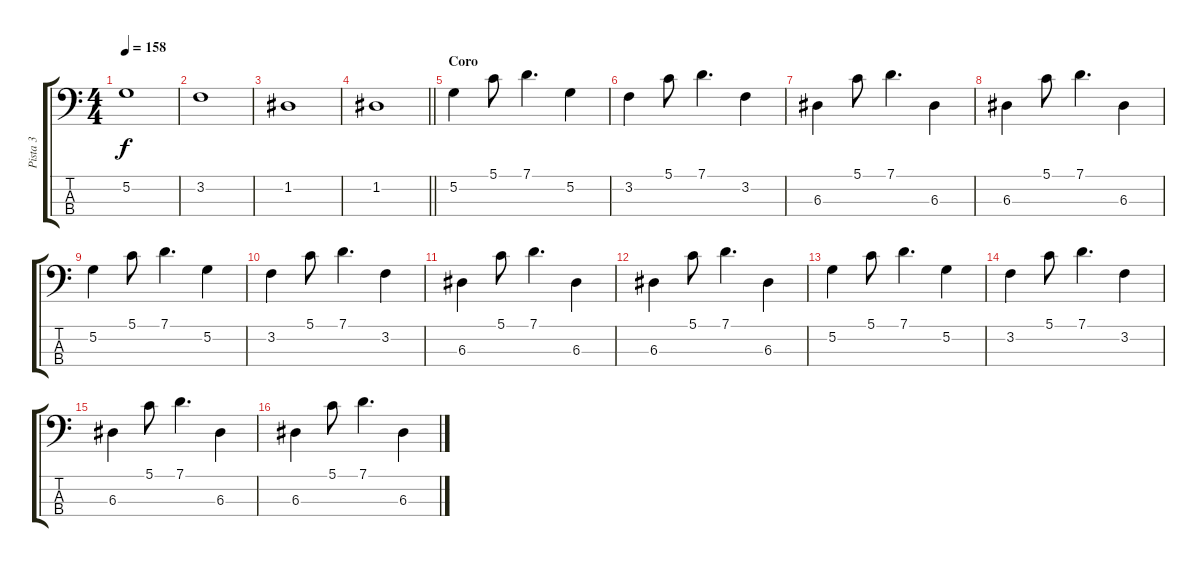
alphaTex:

\track ("Pista 3" "Pista 3") {instrument electricbassfinger}
\staff {score tabs}
\tuning (G2 D2 A1 E1) {hide}
\ts (4 4)
\tempo 158
\clef f4
\ks c
5.2.1{dy f} |
3.2.1 |
1.2.1 |
\barLineRight lightlight
1.2.1 |
\section ("" "Coro")
5.2.4 5.1.8 7.1.4{d} 5.2.4 |
3.2.4 5.1.8 7.1.4{d} 3.2.4 |
6.3.4 5.1.8 7.1.4{d} 6.3.4 |
6.3.4 5.1.8 7.1.4{d} 6.3.4 |
5.2.4 5.1.8 7.1.4{d} 5.2.4 |
3.2.4 5.1.8 7.1.4{d} 3.2.4 |
6.3.4 5.1.8 7.1.4{d} 6.3.4 |
6.3.4 5.1.8 7.1.4{d} 6.3.4 |
5.2.4 5.1.8 7.1.4{d} 5.2.4 |
3.2.4 5.1.8 7.1.4{d} 3.2.4 |
6.3.4 5.1.8 7.1.4{d} 6.3.4 |
6.3.4 5.1.8 7.1.4{d} 6.3.4
